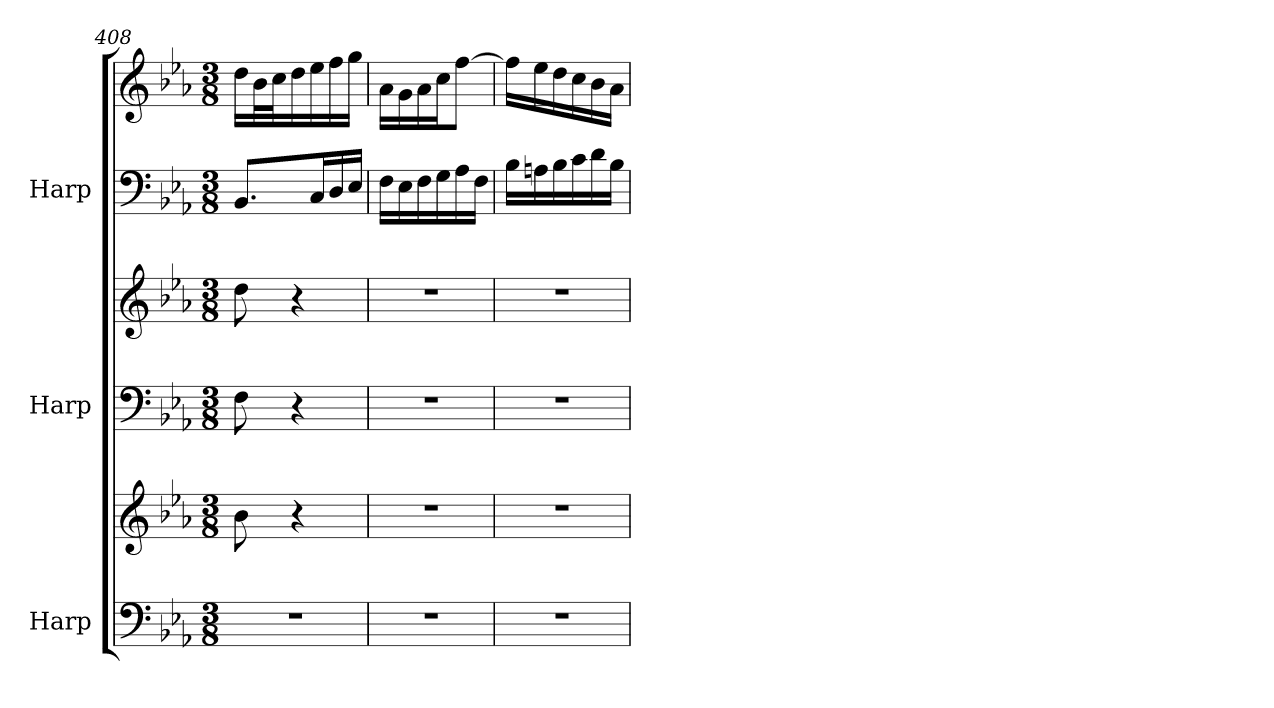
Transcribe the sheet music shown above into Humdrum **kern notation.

**kern	**kern	**kern	**kern	**kern	**kern
*part3	*part3	*part2	*part2	*part1	*part1
*staff6	*staff5	*staff4	*staff3	*staff2	*staff1
*I"Harp	*	*I"Harp	*	*I"Harp	*
*I'Hp	*	*I'Hp	*	*I'Hp	*
!!LO:LB:g=z
*clefF4	*clefG2	*clefF4	*clefG2	*clefF4	*clefG2
*k[b-e-a-]	*k[b-e-a-]	*k[b-e-a-]	*k[b-e-a-]	*k[b-e-a-]	*k[b-e-a-]
*M3/8	*M3/8	*M3/8	*M3/8	*M3/8	*M3/8
=408	=408	=408	=408	=408	=408
4.r	8b-\	8F\	8dd\	8.BB-/L	16dd\LL
.	.	.	.	.	32b-\L
.	.	.	.	.	32cc\J
.	4r	4r	4r	.	16dd\
.	.	.	.	16C/L	16ee-\
.	.	.	.	16D/	16ff\
.	.	.	.	16E-/JJ	16gg\JJ
=409	=409	=409	=409	=409	=409
4.r	4.r	4.r	4.r	16F\LL	16a-\LL
.	.	.	.	16E-\	16g\
.	.	.	.	16F\	16a-\
.	.	.	.	16G\	16cc\J
.	.	.	.	16A-\	[8ff\J
.	.	.	.	16F\JJ	.
=410	=410	=410	=410	=410	=410
4.r	4.r	4.r	4.r	16B-\LL	16ff\LL]
.	.	.	.	16An\	16ee-\
.	.	.	.	16B-\	16dd\
.	.	.	.	16c\	16cc\
.	.	.	.	16d\	16b-\
.	.	.	.	16B-\JJ	16a-\JJ
=	=	=	=	=	=
*-	*-	*-	*-	*-	*-
